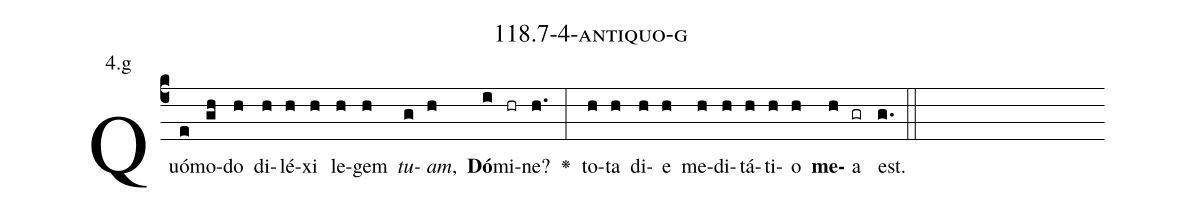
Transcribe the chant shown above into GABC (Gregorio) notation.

name: 118.7-4-antiquo-g;
annotation: 4.g;
%%
(c4)Quó(e)mo(gh)do(h) di(h)lé(h)xi(h) le(h)gem(h) <i>tu</i>(g)<i>am</i>,(h) <b>Dó</b>(i)mi(hr)ne?(h.) <v>\greheightstar</v>(:) to(h)ta(h) di(h)e(h) me(h)di(h)tá(h)ti(h)o(h) <b>me</b>(h)a(gr) est.(g.) (::)


%E(h) u(h) o(h) u(h) a(h) e.(g.) (::)
